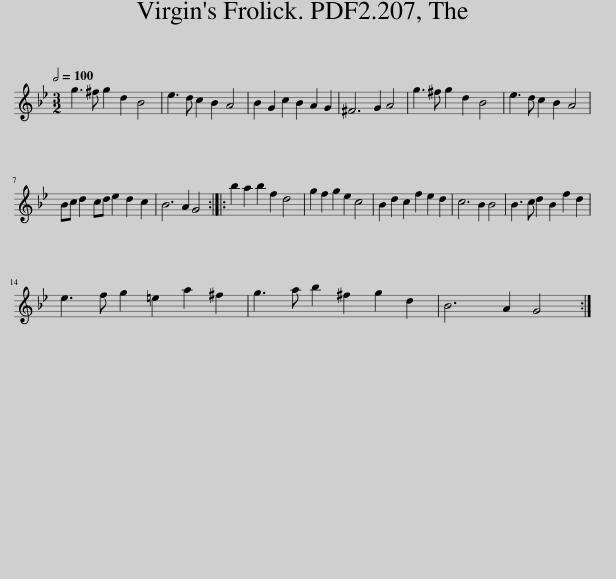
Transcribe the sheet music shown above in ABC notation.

X:1
L:1/8
Q:1/2=100
M:3/2
I:linebreak $
K:Gmin
V:1 treble
V:1
 g3 ^f g2 d2 B4 | e3 d c2 B2 A4 | B2 G2 c2 B2 A2 G2 | ^F6 G2 A4 | g3 ^f g2 d2 B4 | %5
 e3 d c2 B2 A4 |$ Bc d2 cd e2 d2 c2 | B6 A2 G4 :: b2 a2 b2 f2 d4 | g2 f2 g2 e2 c4 | %10
 B2 d2 c2 f2 e2 d2 | c6 B2 B4 | B3 c d2 B2 f2 d2 |$ e3 f g2 =e2 a2 ^f2 | g3 a b2 ^f2 g2 d2 | %15
 B6 A2 G4 :| %16
